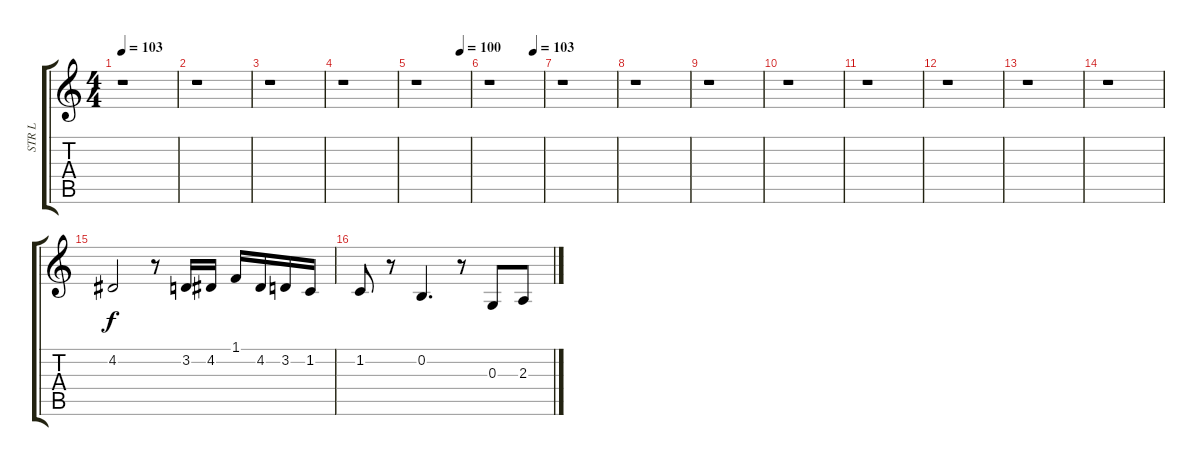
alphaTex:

\track ("STR L" "STR L") {instrument violin}
\staff {score tabs}
\tuning (E4 B3 G3 D3 A2 E2) {hide}
\ts (4 4)
\tempo 103
\clef g2
\ks c
r.1{dy f} |
r.1 |
r.1 |
r.1 |
\tempo (100 0.8229166666666666)
r.1 |
\tempo (103 0.8229166666666666)
r.1 |
r.1 |
r.1 |
r.1 |
r.1 |
r.1 |
r.1 |
r.1 |
r.1 |
4.2.2 r.8 3.2.16 4.2.16 1.1.16 4.2.16 3.2.16 1.2.16 |
1.2.8 r.8 0.2.4{d} r.8 0.3.8 2.3.8
